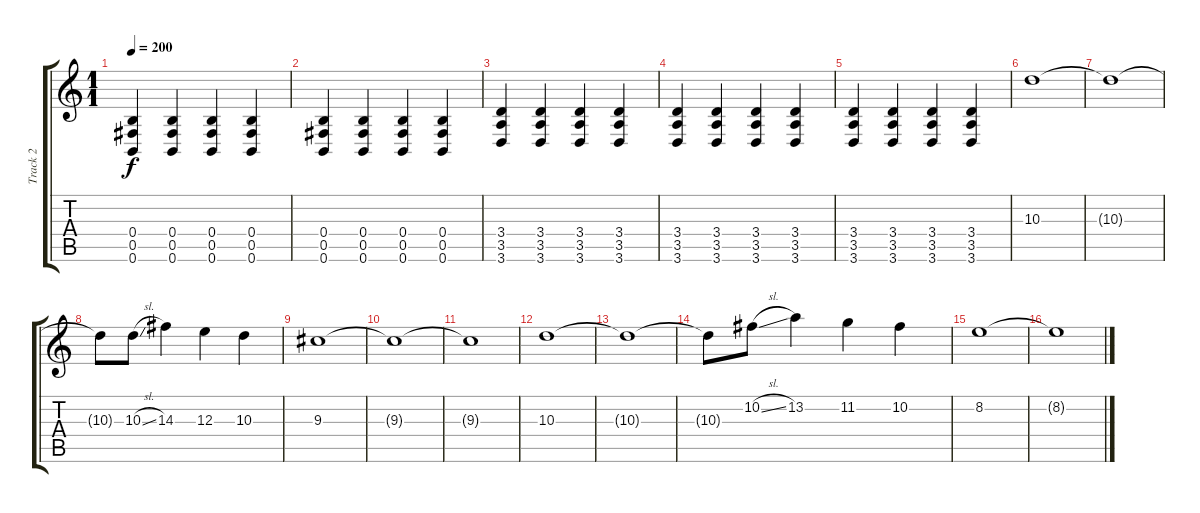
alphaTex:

\track ("Track 2" "Track 2") {instrument distortionguitar}
\staff {score tabs}
\tuning (Db4 Ab3 E3 B2 Gb2 B1) {hide}
\ts (1 1)
\tempo 200
\clef g2
\ks c
(0.4 0.5 0.6).4{dy f} (0.4 0.5 0.6).4 (0.4 0.5 0.6).4 (0.4 0.5 0.6).4 |
(0.4 0.5 0.6).4 (0.4 0.5 0.6).4 (0.4 0.5 0.6).4 (0.4 0.5 0.6).4 |
(3.4 3.5 3.6).4 (3.4 3.5 3.6).4 (3.4 3.5 3.6).4 (3.4 3.5 3.6).4 |
(3.4 3.5 3.6).4 (3.4 3.5 3.6).4 (3.4 3.5 3.6).4 (3.4 3.5 3.6).4 |
(3.4 3.5 3.6).4 (3.4 3.5 3.6).4 (3.4 3.5 3.6).4 (3.4 3.5 3.6).4 |
10.3.1 |
10.3{t}.1 |
10.3{t}.8 10.3{sl}.8 14.3.4 12.3.4 10.3.4 |
9.3.1 |
9.3{t}.1 |
9.3{t}.1 |
10.3.1 |
10.3{t}.1 |
10.3{t}.8 10.2{sl}.8 13.2.4 11.2.4 10.2.4 |
8.2.1 |
8.2{t}.1
